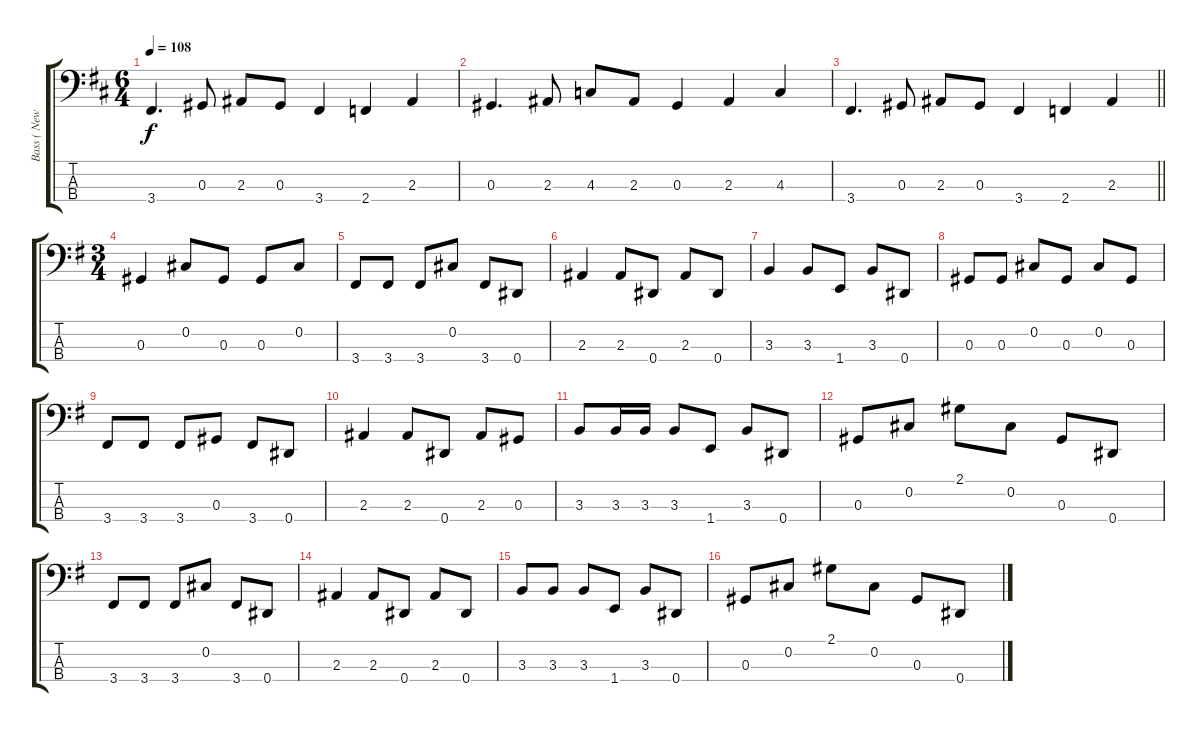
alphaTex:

\track ("Bass ( Newsted )" "Bass ( New") {instrument electricbasspick}
\staff {score tabs}
\tuning (Gb2 Db2 Ab1 Eb1) {hide}
\ts (6 4)
\tempo 108
\clef f4
\ks d
3.4.4{d dy f} 0.3.8 2.3.8 0.3.8 3.4.4 2.4.4 2.3.4 |
0.3.4{d} 2.3.8 4.3.8 2.3.8 0.3.4 2.3.4 4.3.4 |
\barLineRight lightlight
3.4.4{d} 0.3.8 2.3.8 0.3.8 3.4.4 2.4.4 2.3.4 |
\ts (3 4)
\ks g
0.3.4{volume 13} 0.2.8 0.3.8 0.3.8 0.2.8 |
3.4.8 3.4.8 3.4.8 0.2.8 3.4.8 0.4.8 |
2.3.4 2.3.8 0.4.8 2.3.8 0.4.8 |
3.3.4 3.3.8 1.4.8 3.3.8 0.4.8 |
0.3.8 0.3.8 0.2.8 0.3.8 0.2.8 0.3.8 |
3.4.8 3.4.8 3.4.8 0.3.8 3.4.8 0.4.8 |
2.3.4 2.3.8 0.4.8 2.3.8 0.3.8 |
3.3.8 3.3.16 3.3.16 3.3.8 1.4.8 3.3.8 0.4.8 |
0.3.8 0.2.8 2.1.8 0.2.8 0.3.8 0.4.8 |
3.4.8 3.4.8 3.4.8 0.2.8 3.4.8 0.4.8 |
2.3.4 2.3.8 0.4.8 2.3.8 0.4.8 |
3.3.8 3.3.8 3.3.8 1.4.8 3.3.8 0.4.8 |
0.3.8 0.2.8 2.1.8 0.2.8 0.3.8 0.4.8
